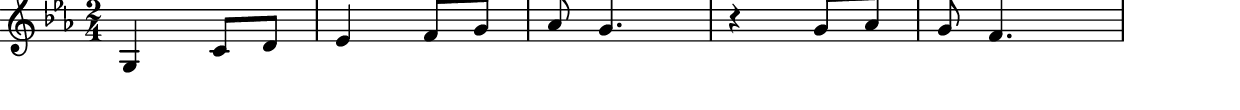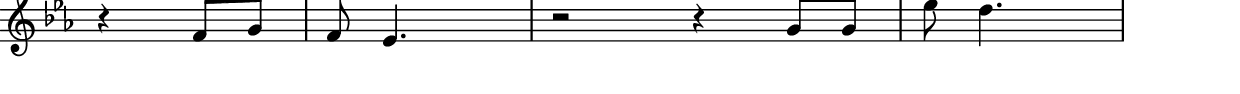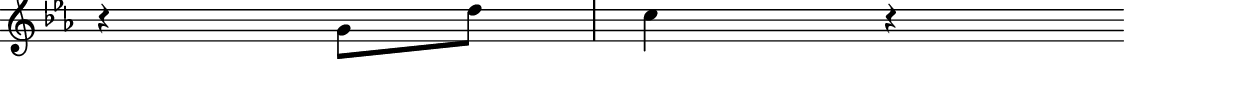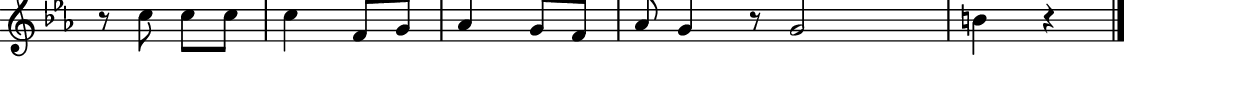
% MusicXML to Lilypond converter by Kovi

szovegAAA = \lyricmode {  "Lesz" "ma" -- "ga" "juszt" -- "is" "az" "e" -- "nyém," "csak" "az" "e" -- "nyém," "csak" "az" "e" -- "nyém,"  \skip 4  \skip 4  \skip 4  \skip 4  \skip 4  \skip 4  \skip 4 "Ka" -- "ri" -- "ka" "gyű" -- "rű" "ra" -- "gyog" -- "hat" "a" "ke" -- "zén,"  \skip 4  }

szovegAAB = \lyricmode {  "Nincs" "e" -- "gye" -- "bem," "csak" "a" "re" -- "mény,"  \skip 4  \skip 4  \skip 4  \skip 4  \skip 4  \skip 4  \skip 4  \skip 4 "csak" "a" "re" -- "mény," "a" "re" -- "mény." "Ka" -- "cag" -- "hat" "gú" -- "nyo" -- "san" "ma" "még" -- "fe" --  \skip 4  \skip 4 "lé" -- "ém."  }

% Analyzing...
% 1 parts
% 1 Staff
% forceBassClefActive = 
melody = {
% 45 notes in the part
% 1 voices

\new Staff
\new Voice {
% 45 notes
% 18 mesaures

% Measure 1
\clef "treble"
\key ees \major
\repeat volta 2 {
\time 2/4 
g4 c'8 d'8 
% Measure 2
ees'4 f'8 g'8 
% Measure 3
aes'8 g'4. 
% Measure 4
}\alternative {
{r4 g'8 aes'8 
% Measure 5
g'8 f'4. 
% Measure 6
r4 f'8 g'8 
% Measure 7
f'8 ees'4. 
% Measure 8
r2 \bar ":|" }
% Measure 9
{r4 g'8 g'8 
% Measure 10
ees''8 d''4. 
% Measure 11
\break
r4 g'8 d''8 
% Measure 12
c''4 r4 }
}
% Measure 13
\repeat volta 2 {
\bar "|:" \break
r8 c''8 c''8 c''8 
% Measure 14
c''4 f'8 g'8 
% Measure 15
aes'4 g'8 f'8 
% Measure 16
}\alternative {
{aes'8 g'4 r8 \bar ":|" }
% Measure 17
{g'2 
% Measure 18
b'4 r4 \bar "|." }
}
} % voice
} % melody


harmonies = \chordmode {
% 8 chords
\germanChords
c4:m s4 s4 s4 s4 s4 s4 s4 g4 s4 s4 s4 c4:m s4 s4 s4 s4 s4 g4 s4 s4 s4 c4:m s4 s4 s4 f4:m s4 s4 s4 g4 s4 g4
}

\include "../../definitions.ly"
